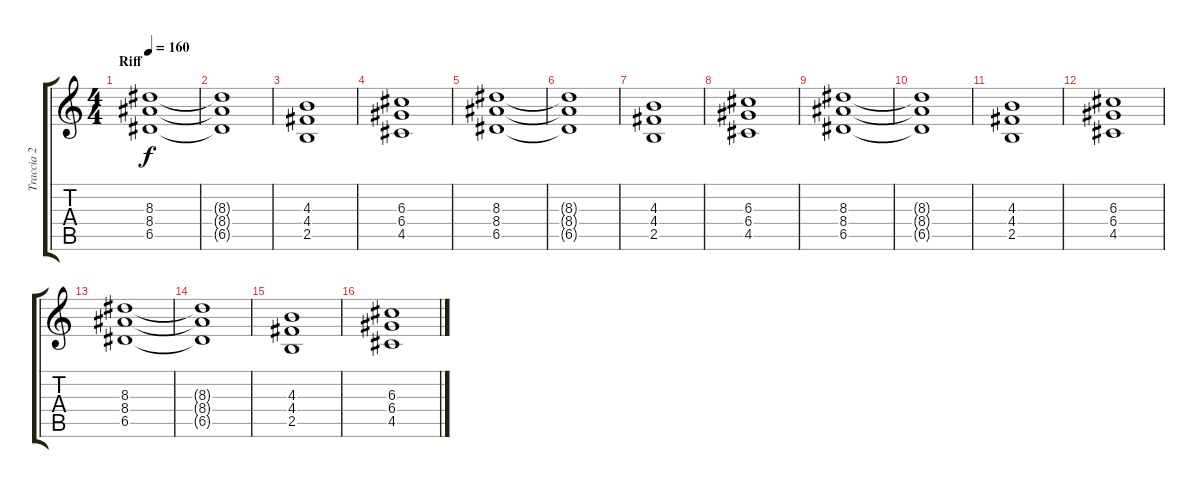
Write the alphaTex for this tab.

\track ("Traccia 2" "Traccia 2") {instrument distortionguitar}
\staff {score tabs}
\tuning (E4 B3 G3 D3 A2 E2) {hide}
\ts (4 4)
\section ("" "Riff")
\tempo 160
\clef g2
\ks c
(8.3 8.4 6.5).1{dy f instrument distortionguitar} |
(8.3{t} 8.4{t} 6.5{t}).1 |
(4.3 4.4 2.5).1 |
(6.3 6.4 4.5).1 |
(8.3 8.4 6.5).1 |
(8.3{t} 8.4{t} 6.5{t}).1 |
(4.3 4.4 2.5).1 |
(6.3 6.4 4.5).1 |
(8.3 8.4 6.5).1 |
(8.3{t} 8.4{t} 6.5{t}).1 |
(4.3 4.4 2.5).1 |
(6.3 6.4 4.5).1 |
(8.3 8.4 6.5).1 |
(8.3{t} 8.4{t} 6.5{t}).1 |
(4.3 4.4 2.5).1 |
(6.3 6.4 4.5).1
